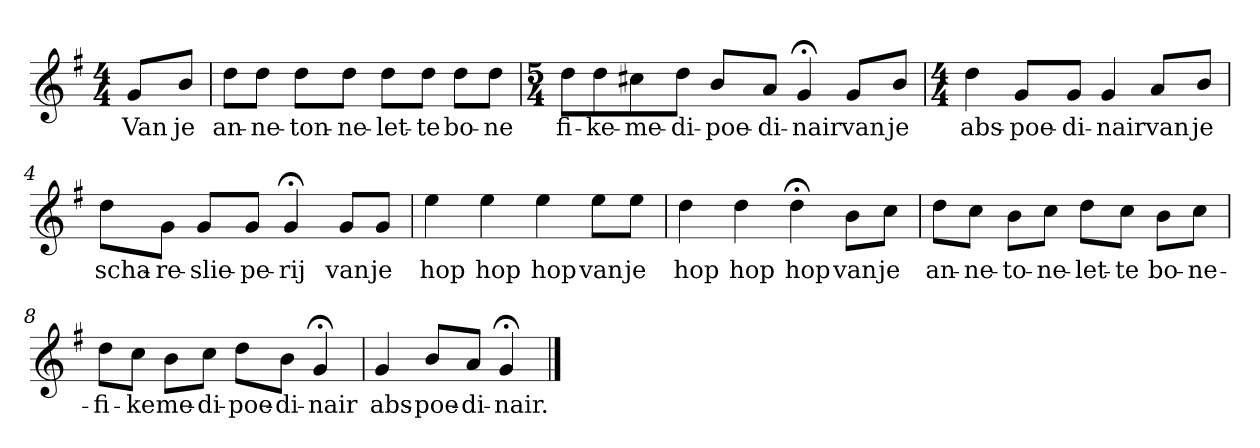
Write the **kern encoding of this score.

**kern	**text
*part1	*part1
*staff1	*staff1
*k[f#]	*
*G:	*
*M4/4	*
*MM120	*
=	=
8gL	Van
8bJ	je
=1	=1
8ddL	an-
8ddJ	-ne-
8ddL	-ton-
8ddJ	-ne-
8ddL	-let-
8ddJ	-te
8ddL	bo-
8ddJ	-ne
=2	=2
*M5/4	*
8ddL	fi-
8dd	-ke-
8cc#X	-me-
8ddJ	-di-
8bL	-poe-
8aJ	-di-
4g;<	-nair
8gL	van
8bJ	je
=3	=3
*M4/4	*
4dd	abs-
8gL	-poe-
8gJ	-di-
4g	-nair
8aL	van
8bJ	je
=4	=4
8ddL	scha-
8gJ	-re-
8gL	-slie-
8gJ	-pe-
4g;<	-rij
8gL	van
8gJ	je
=5	=5
4ee	hop
4ee	hop
4ee	hop
8eeL	van
8eeJ	je
=6	=6
4dd	hop
4dd	hop
4dd;<	hop
8bL	van
8ccJ	je
=7	=7
8ddL	an-
8ccJ	-ne-
8bL	-to-
8ccJ	-ne-
8ddL	-let-
8ccJ	-te
8bL	bo-
8ccJ	-ne-
=8	=8
8ddL	-fi-
8ccJ	-ke
8bL	me-
8ccJ	-di-
8ddL	-poe-
8bJ	-di-
4g;<	-nair
=9	=9
4g	abs-
8bL	-poe-
8aJ	-di-
4g;<	-nair.
==	==
*-	*-
